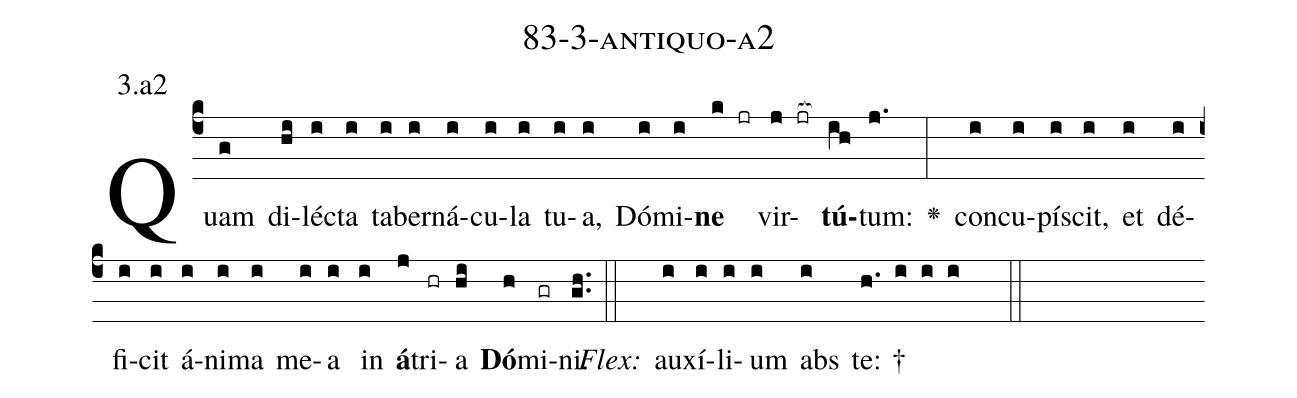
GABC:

name: 83-3-antiquo-a2;
annotation: 3.a2;
%%
(c4)Quam(g) di(hi)léc(i)ta(i) ta(i)ber(i)ná(i)cu(i)la(i) tu(i)a,(i) Dó(i)mi(i)<b>ne</b>(k jr) vir(j jr[ocb:1{])<b>tú</b>(ih[ocb:0}])tum:(j.) <v>\greheightstar</v>(:) con(i)cu(i)pí(i)scit,(i) et(i) dé(i)fi(i)cit(i) á(i)ni(i)ma(i) me(i)a(i) in(i) <b>á</b>(j)tri(hr)a(hi) <b>Dó</b>(h)mi(gr)ni.(gh..) (::)
<i>Flex:</i>()  au(i)xí(i)li(i)um(i) abs(i) te: †(h. i i i  ::)

%E(i) u(i) o(j) u(hi) a(h) e.(gh..) (::)
